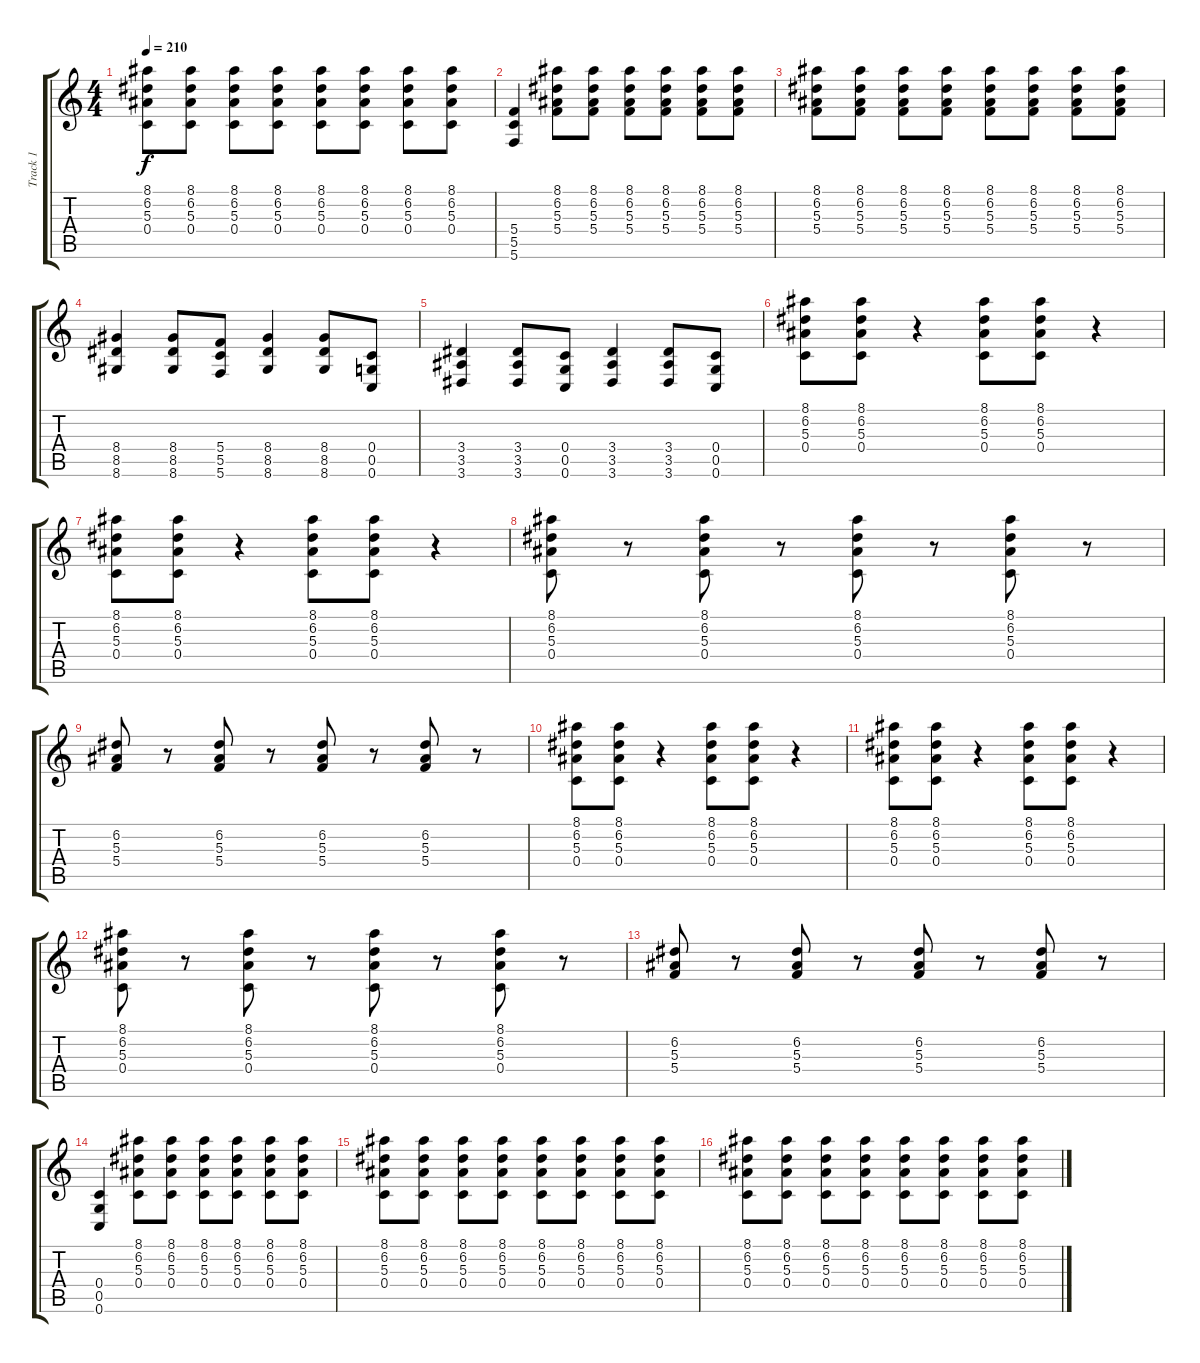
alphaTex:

\track ("Track 1" "Track 1") {instrument distortionguitar}
\staff {score tabs}
\tuning (D4 A3 F3 C3 G2 C2) {hide}
\ts (4 4)
\tempo 210
\clef g2
\ks c
(8.1 6.2 5.3 0.4).8{dy f} (8.1 6.2 5.3 0.4).8 (8.1 6.2 5.3 0.4).8 (8.1 6.2 5.3 0.4).8 (8.1 6.2 5.3 0.4).8 (8.1 6.2 5.3 0.4).8 (8.1 6.2 5.3 0.4).8 (8.1 6.2 5.3 0.4).8 |
(5.4 5.5 5.6).4 (8.1 6.2 5.3 5.4).8 (8.1 6.2 5.3 5.4).8 (8.1 6.2 5.3 5.4).8 (8.1 6.2 5.3 5.4).8 (8.1 6.2 5.3 5.4).8 (8.1 6.2 5.3 5.4).8 |
(8.1 6.2 5.3 5.4).8 (8.1 6.2 5.3 5.4).8 (8.1 6.2 5.3 5.4).8 (8.1 6.2 5.3 5.4).8 (8.1 6.2 5.3 5.4).8 (8.1 6.2 5.3 5.4).8 (8.1 6.2 5.3 5.4).8 (8.1 6.2 5.3 5.4).8 |
(8.4 8.5 8.6).4 (8.4 8.5 8.6).8 (5.4 5.5 5.6).8 (8.4 8.5 8.6).4 (8.4 8.5 8.6).8 (0.4 0.5 0.6).8 |
(3.4 3.5 3.6).4 (3.4 3.5 3.6).8 (0.4 0.5 0.6).8 (3.4 3.5 3.6).4 (3.4 3.5 3.6).8 (0.4 0.5 0.6).8 |
(8.1 6.2 5.3 0.4).8 (8.1 6.2 5.3 0.4).8 r.4 (8.1 6.2 5.3 0.4).8 (8.1 6.2 5.3 0.4).8 r.4 |
(8.1 6.2 5.3 0.4).8 (8.1 6.2 5.3 0.4).8 r.4 (8.1 6.2 5.3 0.4).8 (8.1 6.2 5.3 0.4).8 r.4 |
(8.1 6.2 5.3 0.4).8 r.8 (8.1 6.2 5.3 0.4).8 r.8 (8.1 6.2 5.3 0.4).8 r.8 (8.1 6.2 5.3 0.4).8 r.8 |
(6.2 5.3 5.4).8 r.8 (6.2 5.3 5.4).8 r.8 (6.2 5.3 5.4).8 r.8 (6.2 5.3 5.4).8 r.8 |
(8.1 6.2 5.3 0.4).8 (8.1 6.2 5.3 0.4).8 r.4 (8.1 6.2 5.3 0.4).8 (8.1 6.2 5.3 0.4).8 r.4 |
(8.1 6.2 5.3 0.4).8 (8.1 6.2 5.3 0.4).8 r.4 (8.1 6.2 5.3 0.4).8 (8.1 6.2 5.3 0.4).8 r.4 |
(8.1 6.2 5.3 0.4).8 r.8 (8.1 6.2 5.3 0.4).8 r.8 (8.1 6.2 5.3 0.4).8 r.8 (8.1 6.2 5.3 0.4).8 r.8 |
(6.2 5.3 5.4).8 r.8 (6.2 5.3 5.4).8 r.8 (6.2 5.3 5.4).8 r.8 (6.2 5.3 5.4).8 r.8 |
(0.4 0.5 0.6).4 (8.1 6.2 5.3 0.4).8 (8.1 6.2 5.3 0.4).8 (8.1 6.2 5.3 0.4).8 (8.1 6.2 5.3 0.4).8 (8.1 6.2 5.3 0.4).8 (8.1 6.2 5.3 0.4).8 |
(8.1 6.2 5.3 0.4).8 (8.1 6.2 5.3 0.4).8 (8.1 6.2 5.3 0.4).8 (8.1 6.2 5.3 0.4).8 (8.1 6.2 5.3 0.4).8 (8.1 6.2 5.3 0.4).8 (8.1 6.2 5.3 0.4).8 (8.1 6.2 5.3 0.4).8 |
(8.1 6.2 5.3 0.4).8 (8.1 6.2 5.3 0.4).8 (8.1 6.2 5.3 0.4).8 (8.1 6.2 5.3 0.4).8 (8.1 6.2 5.3 0.4).8 (8.1 6.2 5.3 0.4).8 (8.1 6.2 5.3 0.4).8 (8.1 6.2 5.3 0.4).8
